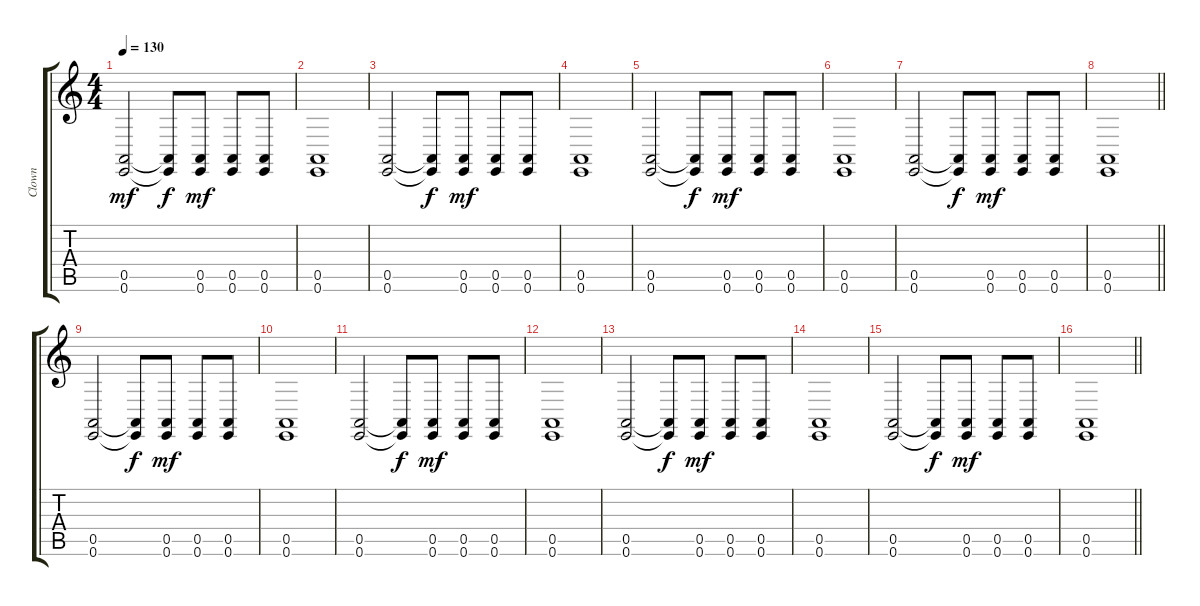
\track ("Clown" "Clown") {instrument melodictom}
\staff {score tabs}
\tuning (E4 B3 G3 D3 A2 E2) {hide}
\ts (4 4)
\section ("" "")
\tempo 130
\clef g2
\ks c
(0.5 0.6).2{dy mf} (0.5{t} 0.6{t}).8{dy f} (0.5 0.6).8{dy mf} (0.5 0.6).8 (0.5 0.6).8 |
(0.5 0.6).1 |
(0.5 0.6).2 (0.5{t} 0.6{t}).8{dy f} (0.5 0.6).8{dy mf} (0.5 0.6).8 (0.5 0.6).8 |
(0.5 0.6).1 |
(0.5 0.6).2 (0.5{t} 0.6{t}).8{dy f} (0.5 0.6).8{dy mf} (0.5 0.6).8 (0.5 0.6).8 |
(0.5 0.6).1 |
(0.5 0.6).2 (0.5{t} 0.6{t}).8{dy f} (0.5 0.6).8{dy mf} (0.5 0.6).8 (0.5 0.6).8 |
\barLineRight lightlight
(0.5 0.6).1 |
\section ("" "")
(0.5 0.6).2 (0.5{t} 0.6{t}).8{dy f} (0.5 0.6).8{dy mf} (0.5 0.6).8 (0.5 0.6).8 |
(0.5 0.6).1 |
(0.5 0.6).2 (0.5{t} 0.6{t}).8{dy f} (0.5 0.6).8{dy mf} (0.5 0.6).8 (0.5 0.6).8 |
(0.5 0.6).1 |
(0.5 0.6).2 (0.5{t} 0.6{t}).8{dy f} (0.5 0.6).8{dy mf} (0.5 0.6).8 (0.5 0.6).8 |
(0.5 0.6).1 |
(0.5 0.6).2 (0.5{t} 0.6{t}).8{dy f} (0.5 0.6).8{dy mf} (0.5 0.6).8 (0.5 0.6).8 |
\barLineRight lightlight
(0.5 0.6).1
